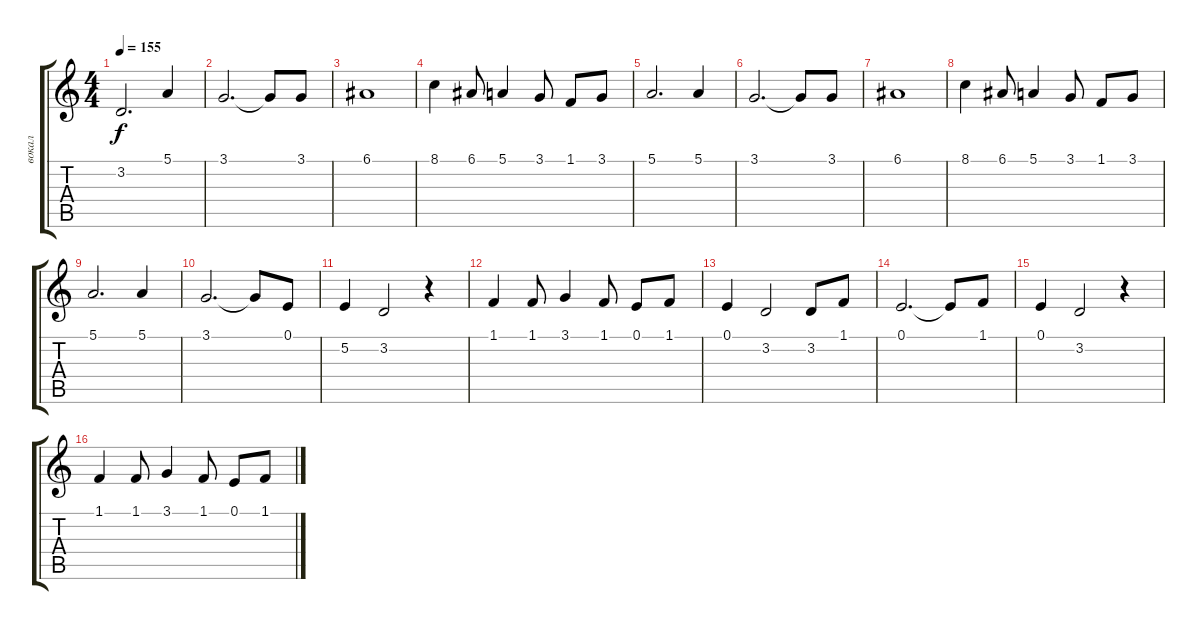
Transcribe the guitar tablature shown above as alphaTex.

\track ("вокал" "вокал") {instrument englishhorn}
\staff {score tabs}
\tuning (E4 B3 G3 D3 A2 E2) {hide}
\ts (4 4)
\tempo 155
\clef g2
\ks c
3.2.2{d dy f} 5.1.4 |
3.1.2{d} 3.1{t}.8 3.1.8 |
6.1.1 |
8.1.4 6.1.8 5.1.4 3.1.8 1.1.8 3.1.8 |
5.1.2{d} 5.1.4 |
3.1.2{d} 3.1{t}.8 3.1.8 |
6.1.1 |
8.1.4 6.1.8 5.1.4 3.1.8 1.1.8 3.1.8 |
5.1.2{d} 5.1.4 |
3.1.2{d} 3.1{t}.8 0.1.8 |
5.2.4 3.2.2 r.4 |
1.1.4 1.1.8 3.1.4 1.1.8 0.1.8 1.1.8 |
0.1.4 3.2.2 3.2.8 1.1.8 |
0.1.2{d} 0.1{t}.8 1.1.8 |
0.1.4 3.2.2 r.4 |
1.1.4 1.1.8 3.1.4 1.1.8 0.1.8 1.1.8
